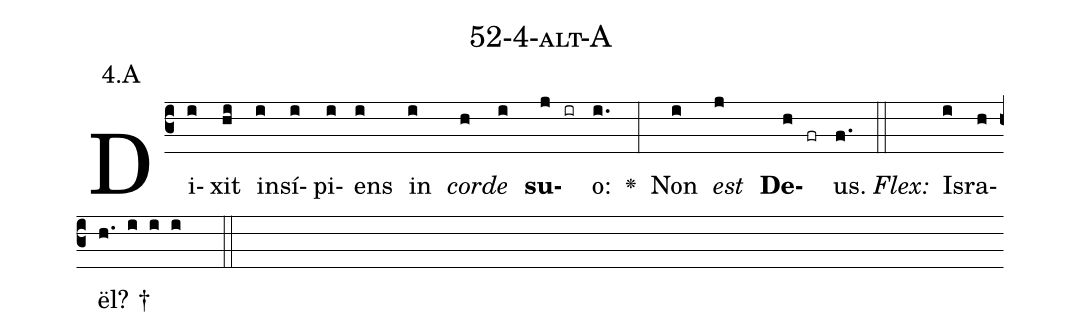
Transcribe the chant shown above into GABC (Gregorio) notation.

name: 52-4-alt-A;
annotation: 4.A;
%%
(c3)Di(i)xit(hi) in(i)sí(i)pi(i)ens(i) in(i) <i>cor</i>(h)<i>de</i>(i) <b>su</b>(j ir)o:(i.) <v>\greheightstar</v>(:) Non(i) <i>est</i>(j) <b>De</b>(h fr)us.(f.) (::)
<i>Flex:</i>()  Is(i)ra(h)ël? †(h. i i i  ::)

%E(i) u(h) o(i) u(j) a(h) e.(f.) (::)
